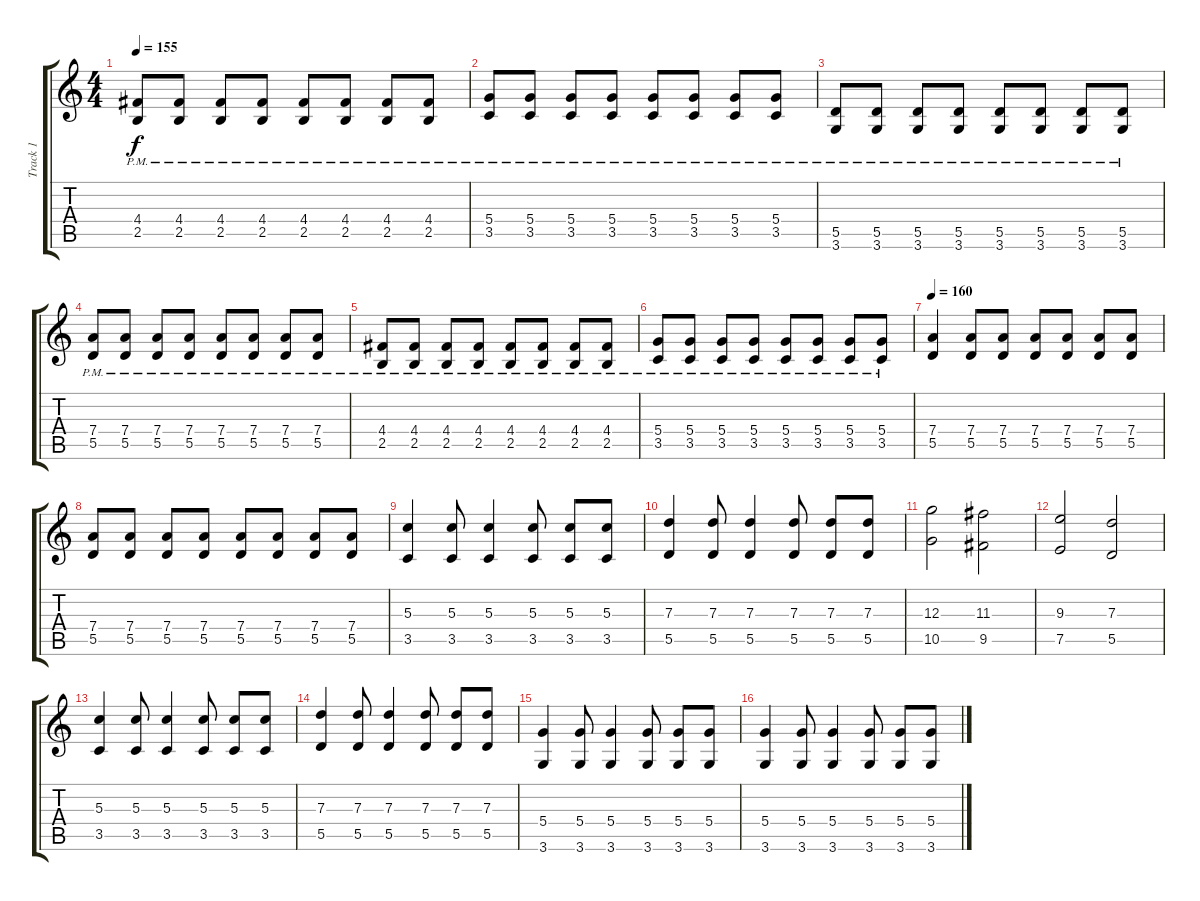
\track ("Track 1" "Track 1") {instrument overdrivenguitar}
\staff {score tabs}
\tuning (E4 B3 G3 D3 A2 E2) {hide}
\ts (4 4)
\tempo 155
\clef g2
\ks c
(4.4{pm} 2.5{pm}).8{dy f} (4.4{pm} 2.5{pm}).8 (4.4{pm} 2.5{pm}).8 (4.4{pm} 2.5{pm}).8 (4.4{pm} 2.5{pm}).8 (4.4{pm} 2.5{pm}).8 (4.4{pm} 2.5{pm}).8 (4.4{pm} 2.5{pm}).8 |
(5.4{pm} 3.5{pm}).8 (5.4{pm} 3.5{pm}).8 (5.4{pm} 3.5{pm}).8 (5.4{pm} 3.5{pm}).8 (5.4{pm} 3.5{pm}).8 (5.4{pm} 3.5{pm}).8 (5.4{pm} 3.5{pm}).8 (5.4{pm} 3.5{pm}).8 |
(5.5{pm} 3.6{pm}).8 (5.5{pm} 3.6{pm}).8 (5.5{pm} 3.6{pm}).8 (5.5{pm} 3.6{pm}).8 (5.5{pm} 3.6{pm}).8 (5.5{pm} 3.6{pm}).8 (5.5{pm} 3.6{pm}).8 (5.5{pm} 3.6{pm}).8 |
(7.4{pm} 5.5{pm}).8 (7.4{pm} 5.5{pm}).8 (7.4{pm} 5.5{pm}).8 (7.4{pm} 5.5{pm}).8 (7.4{pm} 5.5{pm}).8 (7.4{pm} 5.5{pm}).8 (7.4{pm} 5.5{pm}).8 (7.4{pm} 5.5{pm}).8 |
(4.4{pm} 2.5{pm}).8 (4.4{pm} 2.5{pm}).8 (4.4{pm} 2.5{pm}).8 (4.4{pm} 2.5{pm}).8 (4.4{pm} 2.5{pm}).8 (4.4{pm} 2.5{pm}).8 (4.4{pm} 2.5{pm}).8 (4.4{pm} 2.5{pm}).8 |
(5.4{pm} 3.5{pm}).8 (5.4{pm} 3.5{pm}).8 (5.4{pm} 3.5{pm}).8 (5.4{pm} 3.5{pm}).8 (5.4{pm} 3.5{pm}).8 (5.4{pm} 3.5{pm}).8 (5.4{pm} 3.5{pm}).8 (5.4{pm} 3.5{pm}).8 |
\tempo 160
(7.4 5.5).4 (7.4 5.5).8 (7.4 5.5).8 (7.4 5.5).8 (7.4 5.5).8 (7.4 5.5).8 (7.4 5.5).8 |
(7.4 5.5).8 (7.4 5.5).8 (7.4 5.5).8 (7.4 5.5).8 (7.4 5.5).8 (7.4 5.5).8 (7.4 5.5).8 (7.4 5.5).8 |
(5.3 3.5).4 (5.3 3.5).8 (5.3 3.5).4 (5.3 3.5).8 (5.3 3.5).8 (5.3 3.5).8 |
(7.3 5.5).4 (7.3 5.5).8 (7.3 5.5).4 (7.3 5.5).8 (7.3 5.5).8 (7.3 5.5).8 |
(12.3 10.5).2 (11.3 9.5).2 |
(9.3 7.5).2 (7.3 5.5).2 |
(5.3 3.5).4 (5.3 3.5).8 (5.3 3.5).4 (5.3 3.5).8 (5.3 3.5).8 (5.3 3.5).8 |
(7.3 5.5).4 (7.3 5.5).8 (7.3 5.5).4 (7.3 5.5).8 (7.3 5.5).8 (7.3 5.5).8 |
(5.4 3.6).4 (5.4 3.6).8 (5.4 3.6).4 (5.4 3.6).8 (5.4 3.6).8 (5.4 3.6).8 |
(5.4 3.6).4 (5.4 3.6).8 (5.4 3.6).4 (5.4 3.6).8 (5.4 3.6).8 (5.4 3.6).8
